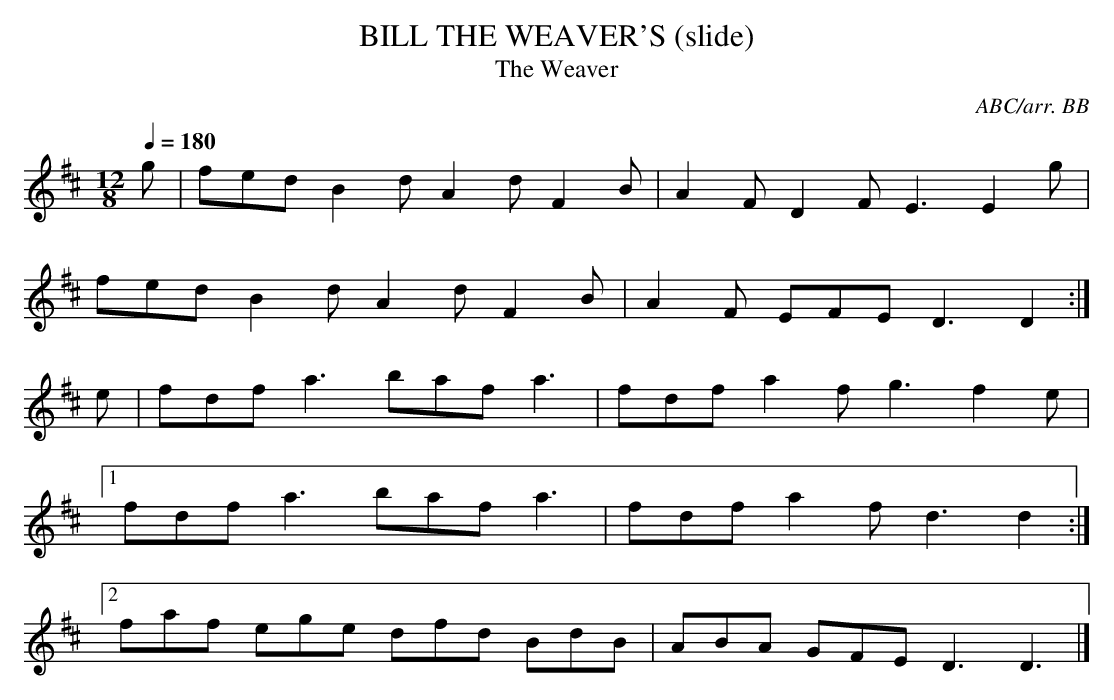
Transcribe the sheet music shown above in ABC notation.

X:1
T:BILL THE WEAVER'S (slide)
T:The Weaver
C:ABC/arr. BB
M:12/8
Q:1/4=180
L:1/8
K:D
g|fed B2d A2d F2B|A2F D2F E3 E2g|
fed B2d A2d F2B|A2F EFE D3 D2 :|
e|fdf a3 baf a3|fdf a2f g3 f2e|
[1 fdf a3 baf a3|fdf a2f d3 d2 :|
[2 faf ege dfd BdB|ABA GFE D3 D3|]
